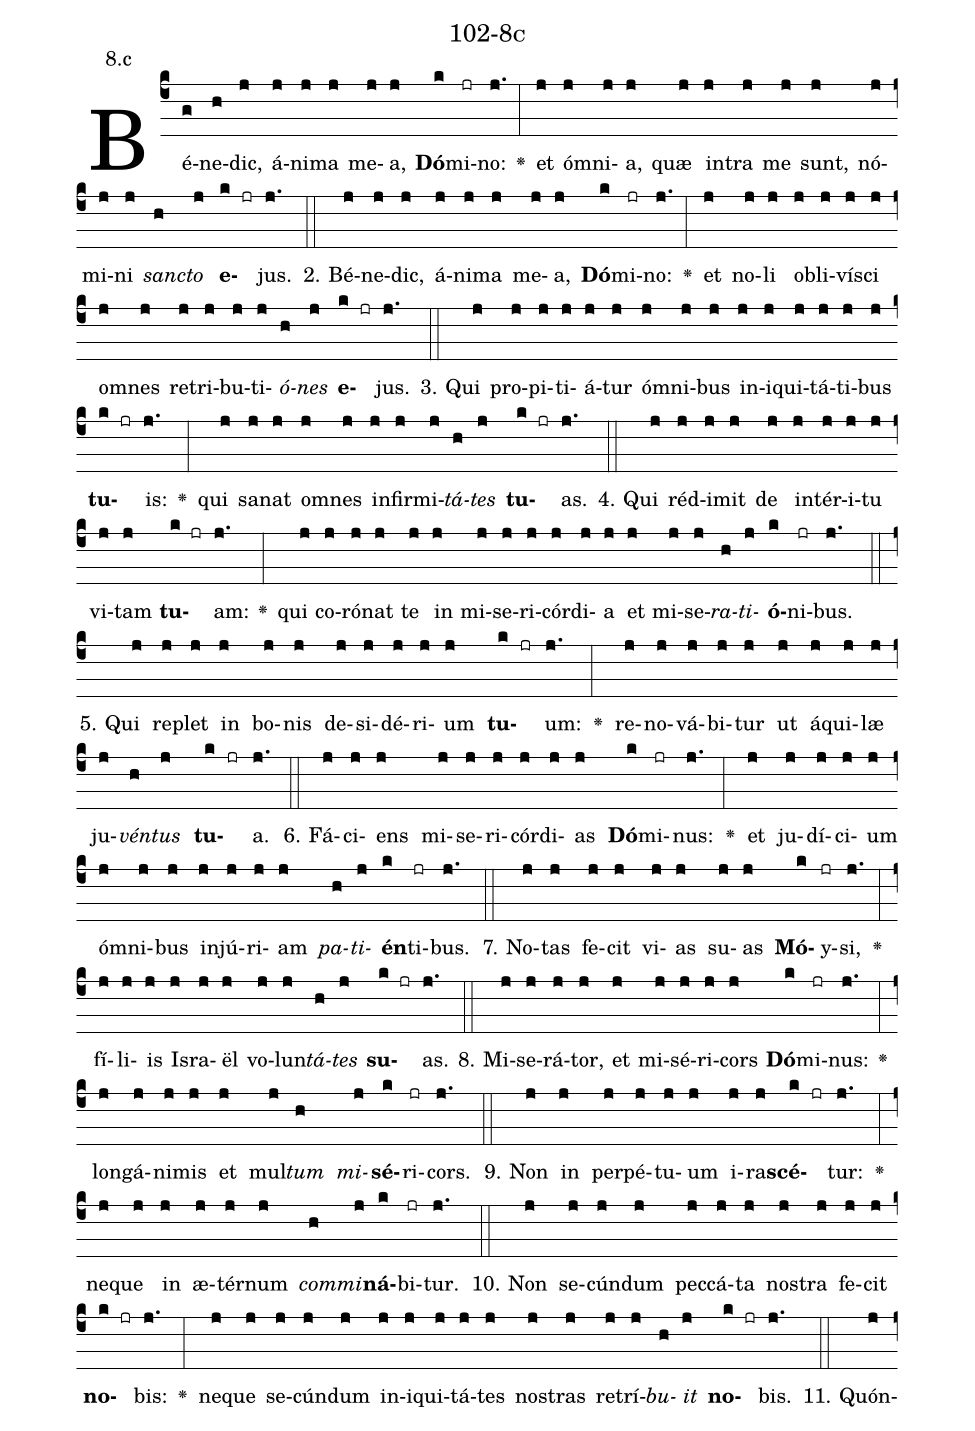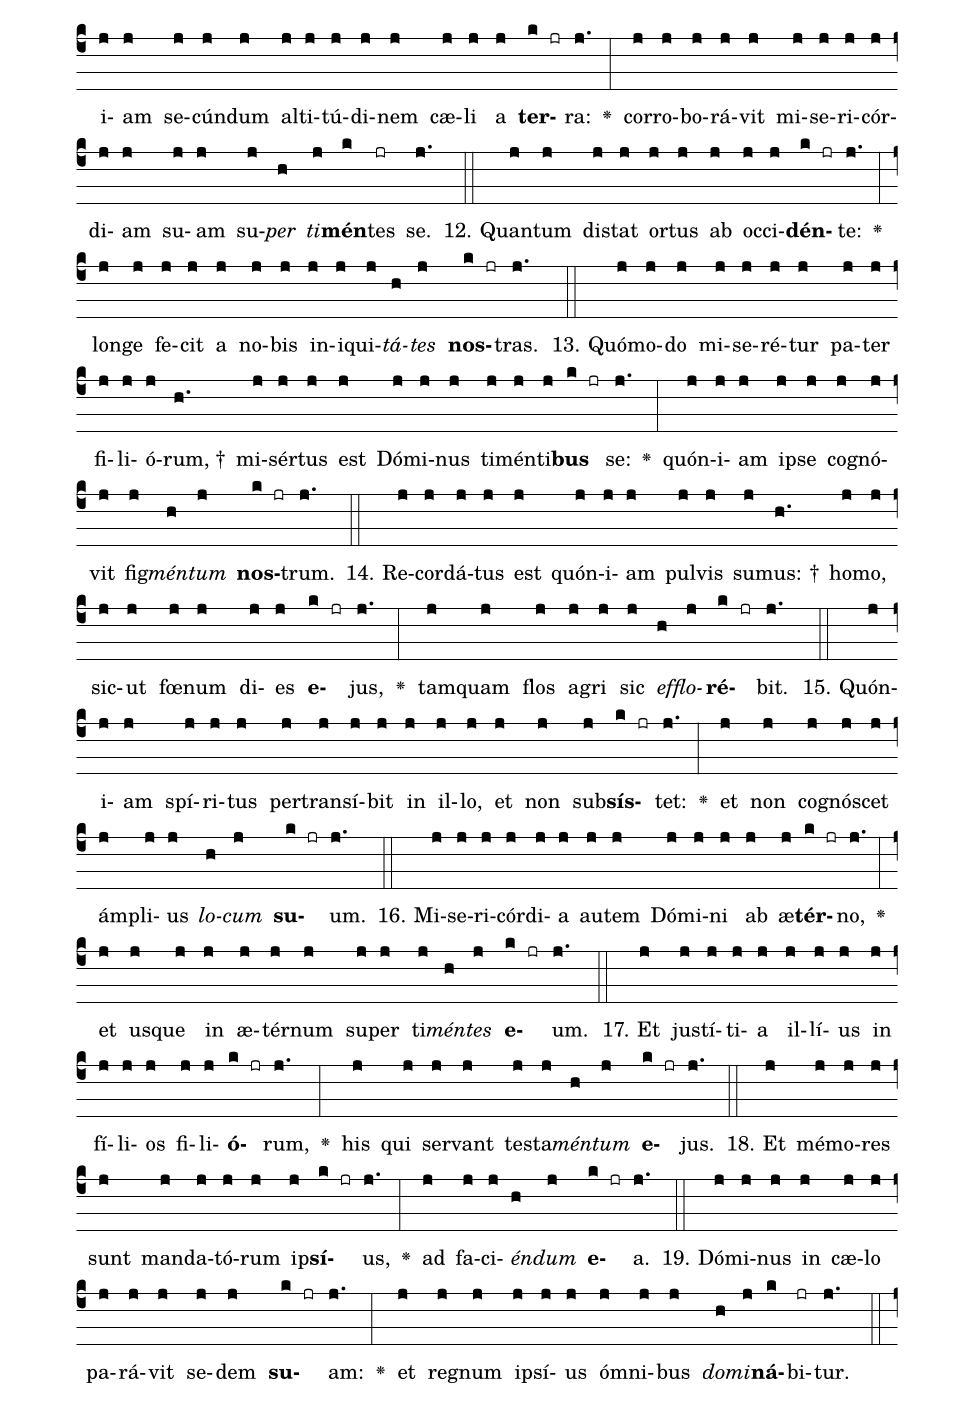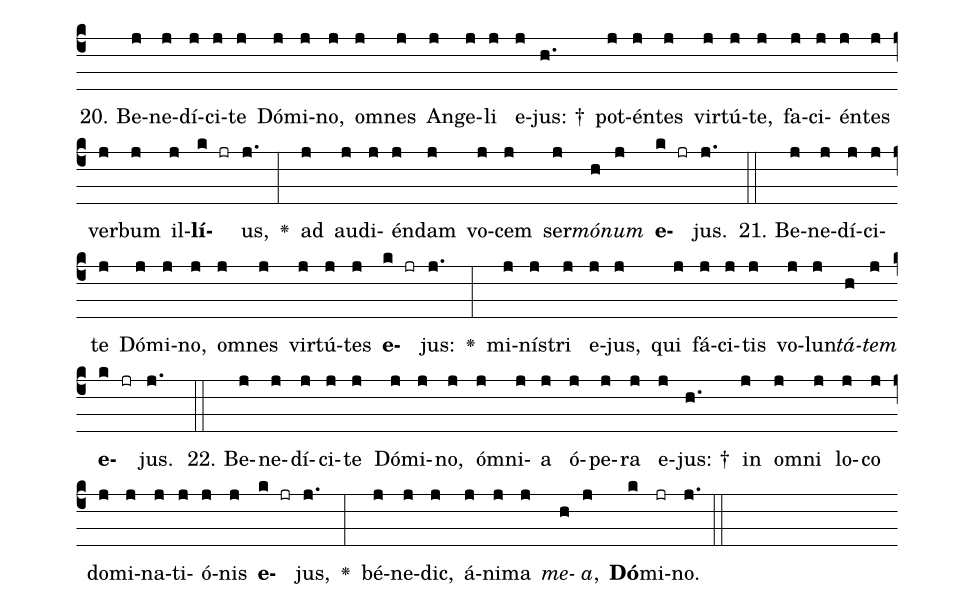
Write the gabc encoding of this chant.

name: 102-8c;
annotation: 8.c;
%%
(c4)Bé(g)ne(h)dic,(j) á(j)ni(j)ma(j) me(j)a,(j) <b>Dó</b>(k)mi(jr)no:(j.) <v>\greheightstar</v>(:) et(j) óm(j)ni(j)a,(j) quæ(j) in(j)tra(j) me(j) sunt,(j) nó(j)mi(j)ni(j) <i>sanc</i>(h)<i>to</i>(j) <b>e</b>(k jr)jus.(j.) (::)
2. Bé(j)ne(j)dic,(j) á(j)ni(j)ma(j) me(j)a,(j) <b>Dó</b>(k)mi(jr)no:(j.) <v>\greheightstar</v>(:) et(j) no(j)li(j) ob(j)li(j)ví(j)sci(j) om(j)nes(j) re(j)tri(j)bu(j)ti(j)<i>ó</i>(h)<i>nes</i>(j) <b>e</b>(k jr)jus.(j.) (::)
3. Qui(j) pro(j)pi(j)ti(j)á(j)tur(j) óm(j)ni(j)bus(j) in(j)i(j)qui(j)tá(j)ti(j)bus(j) <b>tu</b>(k jr)is:(j.) <v>\greheightstar</v>(:) qui(j) sa(j)nat(j) om(j)nes(j) in(j)fir(j)mi(j)<i>tá</i>(h)<i>tes</i>(j) <b>tu</b>(k jr)as.(j.) (::)
4. Qui(j) réd(j)i(j)mit(j) de(j) in(j)tér(j)i(j)tu(j) vi(j)tam(j) <b>tu</b>(k jr)am:(j.) <v>\greheightstar</v>(:) qui(j) co(j)ró(j)nat(j) te(j) in(j) mi(j)se(j)ri(j)cór(j)di(j)a(j) et(j) mi(j)se(j)<i>ra</i>(h)<i>ti</i>(j)<b>ó</b>(k)ni(jr)bus.(j.) (::)
5. Qui(j) re(j)plet(j) in(j) bo(j)nis(j) de(j)si(j)dé(j)ri(j)um(j) <b>tu</b>(k jr)um:(j.) <v>\greheightstar</v>(:) re(j)no(j)vá(j)bi(j)tur(j) ut(j) á(j)qui(j)læ(j) ju(j)<i>vén</i>(h)<i>tus</i>(j) <b>tu</b>(k jr)a.(j.) (::)
6. Fá(j)ci(j)ens(j) mi(j)se(j)ri(j)cór(j)di(j)as(j) <b>Dó</b>(k)mi(jr)nus:(j.) <v>\greheightstar</v>(:) et(j) ju(j)dí(j)ci(j)um(j) óm(j)ni(j)bus(j) in(j)jú(j)ri(j)am(j) <i>pa</i>(h)<i>ti</i>(j)<b>én</b>(k)ti(jr)bus.(j.) (::)
7. No(j)tas(j) fe(j)cit(j) vi(j)as(j) su(j)as(j) <b>Mó</b>(k)y(jr)si,(j.) <v>\greheightstar</v>(:) fí(j)li(j)is(j) Is(j)ra(j)ël(j) vo(j)lun(j)<i>tá</i>(h)<i>tes</i>(j) <b>su</b>(k jr)as.(j.) (::)
8. Mi(j)se(j)rá(j)tor,(j) et(j) mi(j)sé(j)ri(j)cors(j) <b>Dó</b>(k)mi(jr)nus:(j.) <v>\greheightstar</v>(:) long(j)á(j)ni(j)mis(j) et(j) mul(j)<i>tum</i>(h) <i>mi</i>(j)<b>sé</b>(k)ri(jr)cors.(j.) (::)
9. Non(j) in(j) per(j)pé(j)tu(j)um(j) i(j)ra(j)<b>scé</b>(k jr)tur:(j.) <v>\greheightstar</v>(:) ne(j)que(j) in(j) æ(j)tér(j)num(j) <i>com</i>(h)<i>mi</i>(j)<b>ná</b>(k)bi(jr)tur.(j.) (::)
10. Non(j) se(j)cún(j)dum(j) pec(j)cá(j)ta(j) nos(j)tra(j) fe(j)cit(j) <b>no</b>(k jr)bis:(j.) <v>\greheightstar</v>(:) ne(j)que(j) se(j)cún(j)dum(j) in(j)i(j)qui(j)tá(j)tes(j) nos(j)tras(j) re(j)trí(j)<i>bu</i>(h)<i>it</i>(j) <b>no</b>(k jr)bis.(j.) (::)
11. Quón(j)i(j)am(j) se(j)cún(j)dum(j) al(j)ti(j)tú(j)di(j)nem(j) cæ(j)li(j) a(j) <b>ter</b>(k jr)ra:(j.) <v>\greheightstar</v>(:) cor(j)ro(j)bo(j)rá(j)vit(j) mi(j)se(j)ri(j)cór(j)di(j)am(j) su(j)am(j) su(j)<i>per</i>(h) <i>ti</i>(j)<b>mén</b>(k)tes(jr) se.(j.) (::)
12. Quan(j)tum(j) di(j)stat(j) or(j)tus(j) ab(j) oc(j)ci(j)<b>dén</b>(k jr)te:(j.) <v>\greheightstar</v>(:) lon(j)ge(j) fe(j)cit(j) a(j) no(j)bis(j) in(j)i(j)qui(j)<i>tá</i>(h)<i>tes</i>(j) <b>nos</b>(k jr)tras.(j.) (::)
13. Quó(j)mo(j)do(j) mi(j)se(j)ré(j)tur(j) pa(j)ter(j) fi(j)li(j)ó(j)rum, †(h.) mi(j)sér(j)tus(j) est(j) Dó(j)mi(j)nus(j) ti(j)mén(j)ti(j)<b>bus</b>(k jr) se:(j.) <v>\greheightstar</v>(:) quón(j)i(j)am(j) ip(j)se(j) co(j)gnó(j)vit(j) fig(j)<i>mén</i>(h)<i>tum</i>(j) <b>nos</b>(k jr)trum.(j.) (::)
14. Re(j)cor(j)dá(j)tus(j) est(j) quón(j)i(j)am(j) pul(j)vis(j) su(j)mus: †(h.) ho(j)mo,(j) sic(j)ut(j) fœ(j)num(j) di(j)es(j) <b>e</b>(k jr)jus,(j.) <v>\greheightstar</v>(:) tam(j)quam(j) flos(j) a(j)gri(j) sic(j) <i>ef</i>(h)<i>flo</i>(j)<b>ré</b>(k jr)bit.(j.) (::)
15. Quón(j)i(j)am(j) spí(j)ri(j)tus(j) per(j)trans(j)í(j)bit(j) in(j) il(j)lo,(j) et(j) non(j) sub(j)<b>sís</b>(k jr)tet:(j.) <v>\greheightstar</v>(:) et(j) non(j) co(j)gnó(j)scet(j) ám(j)pli(j)us(j) <i>lo</i>(h)<i>cum</i>(j) <b>su</b>(k jr)um.(j.) (::)
16. Mi(j)se(j)ri(j)cór(j)di(j)a(j) au(j)tem(j) Dó(j)mi(j)ni(j) ab(j) æ(j)<b>tér</b>(k jr)no,(j.) <v>\greheightstar</v>(:) et(j) us(j)que(j) in(j) æ(j)tér(j)num(j) su(j)per(j) ti(j)<i>mén</i>(h)<i>tes</i>(j) <b>e</b>(k jr)um.(j.) (::)
17. Et(j) jus(j)tí(j)ti(j)a(j) il(j)lí(j)us(j) in(j) fí(j)li(j)os(j) fi(j)li(j)<b>ó</b>(k jr)rum,(j.) <v>\greheightstar</v>(:) his(j) qui(j) ser(j)vant(j) tes(j)ta(j)<i>mén</i>(h)<i>tum</i>(j) <b>e</b>(k jr)jus.(j.) (::)
18. Et(j) mé(j)mo(j)res(j) sunt(j) man(j)da(j)tó(j)rum(j) ip(j)<b>sí</b>(k jr)us,(j.) <v>\greheightstar</v>(:) ad(j) fa(j)ci(j)<i>én</i>(h)<i>dum</i>(j) <b>e</b>(k jr)a.(j.) (::)
19. Dó(j)mi(j)nus(j) in(j) cæ(j)lo(j) pa(j)rá(j)vit(j) se(j)dem(j) <b>su</b>(k jr)am:(j.) <v>\greheightstar</v>(:) et(j) re(j)gnum(j) ip(j)sí(j)us(j) óm(j)ni(j)bus(j) <i>do</i>(h)<i>mi</i>(j)<b>ná</b>(k)bi(jr)tur.(j.) (::)
20. Be(j)ne(j)dí(j)ci(j)te(j) Dó(j)mi(j)no,(j) om(j)nes(j) An(j)ge(j)li(j) e(j)jus: †(h.) pot(j)én(j)tes(j) vir(j)tú(j)te,(j) fa(j)ci(j)én(j)tes(j) ver(j)bum(j) il(j)<b>lí</b>(k jr)us,(j.) <v>\greheightstar</v>(:) ad(j) au(j)di(j)én(j)dam(j) vo(j)cem(j) ser(j)<i>mó</i>(h)<i>num</i>(j) <b>e</b>(k jr)jus.(j.) (::)
21. Be(j)ne(j)dí(j)ci(j)te(j) Dó(j)mi(j)no,(j) om(j)nes(j) vir(j)tú(j)tes(j) <b>e</b>(k jr)jus:(j.) <v>\greheightstar</v>(:) mi(j)nís(j)tri(j) e(j)jus,(j) qui(j) fá(j)ci(j)tis(j) vo(j)lun(j)<i>tá</i>(h)<i>tem</i>(j) <b>e</b>(k jr)jus.(j.) (::)
22. Be(j)ne(j)dí(j)ci(j)te(j) Dó(j)mi(j)no,(j) óm(j)ni(j)a(j) ó(j)pe(j)ra(j) e(j)jus: †(h.) in(j) om(j)ni(j) lo(j)co(j) do(j)mi(j)na(j)ti(j)ó(j)nis(j) <b>e</b>(k jr)jus,(j.) <v>\greheightstar</v>(:) bé(j)ne(j)dic,(j) á(j)ni(j)ma(j) <i>me</i>(h)<i>a</i>,(j) <b>Dó</b>(k)mi(jr)no.(j.) (::)
